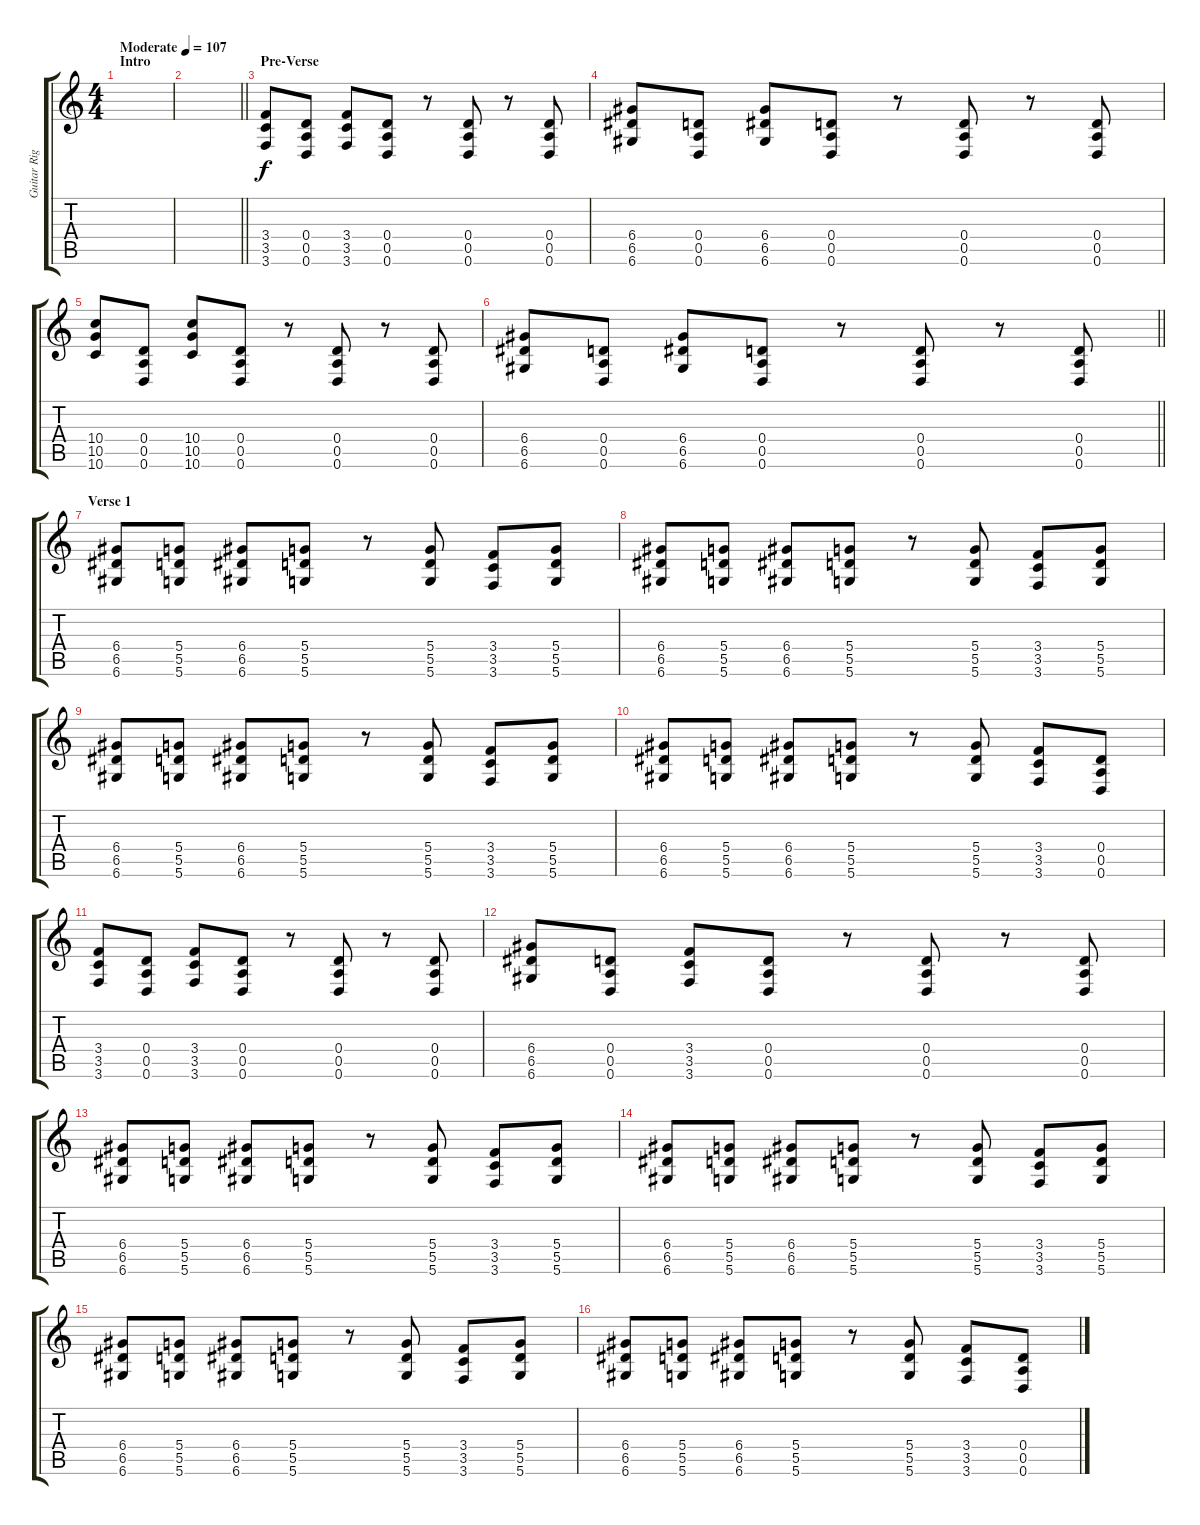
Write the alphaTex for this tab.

\track ("Guitar Right" "Guitar Rig") {instrument distortionguitar}
\staff {score tabs}
\tuning (E4 B3 G3 D3 A2 D2) {hide}
\ts (4 4)
\section ("" "Intro")
\tempo (107 "Moderate")
\clef g2
\ks c
|
\barLineRight lightlight
|
\section ("" "Pre-Verse")
(3.4 3.5 3.6).8 (0.4 0.5 0.6).8 (3.4 3.5 3.6).8 (0.4 0.5 0.6).8 r.8 (0.4 0.5 0.6).8 r.8 (0.4 0.5 0.6).8 |
(6.4 6.5 6.6).8 (0.4 0.5 0.6).8 (6.4 6.5 6.6).8 (0.4 0.5 0.6).8 r.8 (0.4 0.5 0.6).8 r.8 (0.4 0.5 0.6).8 |
(10.4 10.5 10.6).8 (0.4 0.5 0.6).8 (10.4 10.5 10.6).8 (0.4 0.5 0.6).8 r.8 (0.4 0.5 0.6).8 r.8 (0.4 0.5 0.6).8 |
\barLineRight lightlight
(6.4 6.5 6.6).8 (0.4 0.5 0.6).8 (6.4 6.5 6.6).8 (0.4 0.5 0.6).8 r.8 (0.4 0.5 0.6).8 r.8 (0.4 0.5 0.6).8 |
\section ("" "Verse 1")
(6.4 6.5 6.6).8 (5.4 5.5 5.6).8 (6.4 6.5 6.6).8 (5.4 5.5 5.6).8 r.8 (5.4 5.5 5.6).8 (3.4 3.5 3.6).8 (5.4 5.5 5.6).8 |
(6.4 6.5 6.6).8 (5.4 5.5 5.6).8 (6.4 6.5 6.6).8 (5.4 5.5 5.6).8 r.8 (5.4 5.5 5.6).8 (3.4 3.5 3.6).8 (5.4 5.5 5.6).8 |
(6.4 6.5 6.6).8 (5.4 5.5 5.6).8 (6.4 6.5 6.6).8 (5.4 5.5 5.6).8 r.8 (5.4 5.5 5.6).8 (3.4 3.5 3.6).8 (5.4 5.5 5.6).8 |
(6.4 6.5 6.6).8 (5.4 5.5 5.6).8 (6.4 6.5 6.6).8 (5.4 5.5 5.6).8 r.8 (5.4 5.5 5.6).8 (3.4 3.5 3.6).8 (0.4 0.5 0.6).8 |
(3.4 3.5 3.6).8 (0.4 0.5 0.6).8 (3.4 3.5 3.6).8 (0.4 0.5 0.6).8 r.8 (0.4 0.5 0.6).8 r.8 (0.4 0.5 0.6).8 |
(6.4 6.5 6.6).8 (0.4 0.5 0.6).8 (3.4 3.5 3.6).8 (0.4 0.5 0.6).8 r.8 (0.4 0.5 0.6).8 r.8 (0.4 0.5 0.6).8 |
(6.4 6.5 6.6).8 (5.4 5.5 5.6).8 (6.4 6.5 6.6).8 (5.4 5.5 5.6).8 r.8 (5.4 5.5 5.6).8 (3.4 3.5 3.6).8 (5.4 5.5 5.6).8 |
(6.4 6.5 6.6).8 (5.4 5.5 5.6).8 (6.4 6.5 6.6).8 (5.4 5.5 5.6).8 r.8 (5.4 5.5 5.6).8 (3.4 3.5 3.6).8 (5.4 5.5 5.6).8 |
(6.4 6.5 6.6).8 (5.4 5.5 5.6).8 (6.4 6.5 6.6).8 (5.4 5.5 5.6).8 r.8 (5.4 5.5 5.6).8 (3.4 3.5 3.6).8 (5.4 5.5 5.6).8 |
(6.4 6.5 6.6).8 (5.4 5.5 5.6).8 (6.4 6.5 6.6).8 (5.4 5.5 5.6).8 r.8 (5.4 5.5 5.6).8 (3.4 3.5 3.6).8 (0.4 0.5 0.6).8
